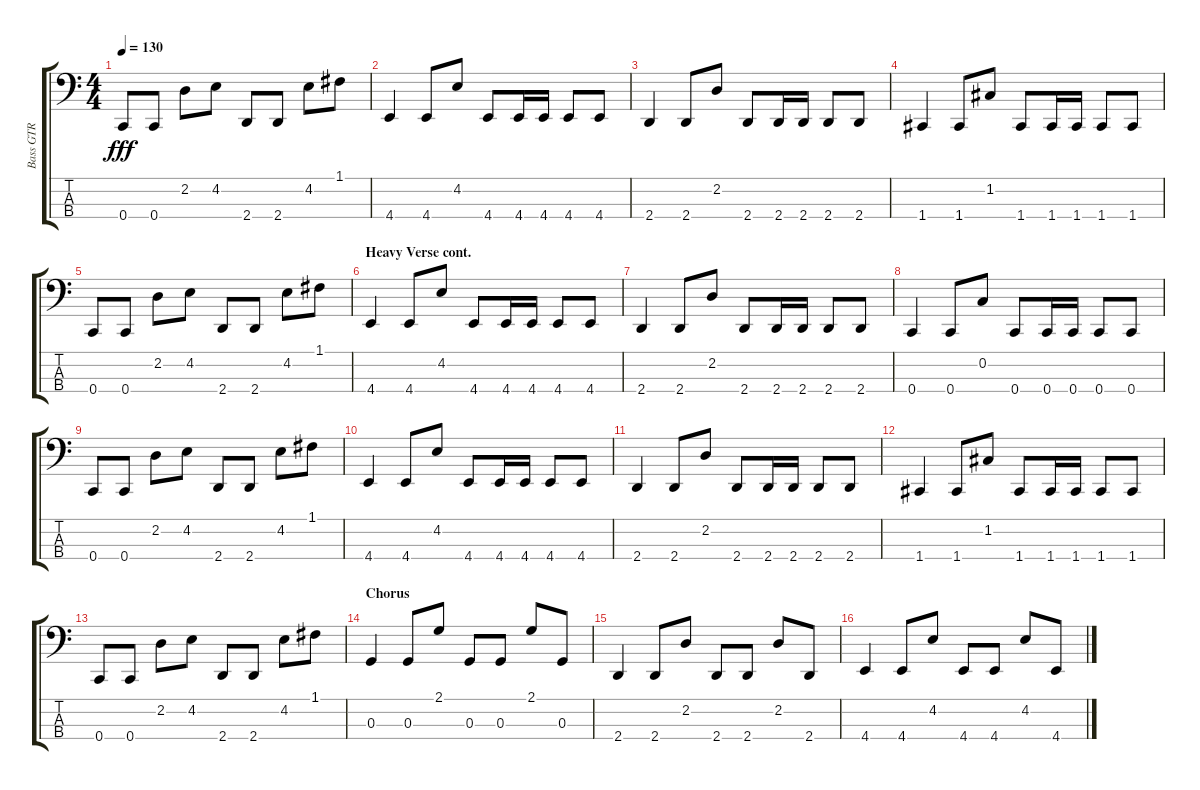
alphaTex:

\track ("Bass GTR" "Bass GTR") {instrument electricbassfinger}
\staff {score tabs}
\tuning (F2 C2 G1 C1) {hide}
\ts (4 4)
\tempo 130
\clef f4
\ks aminor
0.4.8{dy fff} 0.4.8 2.2.8 4.2.8 2.4.8 2.4.8 4.2.8 1.1.8 |
4.4.4 4.4.8 4.2.8 4.4.8 4.4.16 4.4.16 4.4.8 4.4.8 |
2.4.4 2.4.8 2.2.8 2.4.8 2.4.16 2.4.16 2.4.8 2.4.8 |
1.4.4 1.4.8 1.2.8 1.4.8 1.4.16 1.4.16 1.4.8 1.4.8 |
0.4.8 0.4.8 2.2.8 4.2.8 2.4.8 2.4.8 4.2.8 1.1.8 |
\section ("" "Heavy Verse cont.")
4.4.4 4.4.8 4.2.8 4.4.8 4.4.16 4.4.16 4.4.8 4.4.8 |
2.4.4 2.4.8 2.2.8 2.4.8 2.4.16 2.4.16 2.4.8 2.4.8 |
0.4.4 0.4.8 0.2.8 0.4.8 0.4.16 0.4.16 0.4.8 0.4.8 |
0.4.8 0.4.8 2.2.8 4.2.8 2.4.8 2.4.8 4.2.8 1.1.8 |
4.4.4 4.4.8 4.2.8 4.4.8 4.4.16 4.4.16 4.4.8 4.4.8 |
2.4.4 2.4.8 2.2.8 2.4.8 2.4.16 2.4.16 2.4.8 2.4.8 |
1.4.4 1.4.8 1.2.8 1.4.8 1.4.16 1.4.16 1.4.8 1.4.8 |
0.4.8 0.4.8 2.2.8 4.2.8 2.4.8 2.4.8 4.2.8 1.1.8 |
\section ("" "Chorus")
0.3.4 0.3.8 2.1.8 0.3.8 0.3.8 2.1.8 0.3.8 |
2.4.4 2.4.8 2.2.8 2.4.8 2.4.8 2.2.8 2.4.8 |
4.4.4 4.4.8 4.2.8 4.4.8 4.4.8 4.2.8 4.4.8
